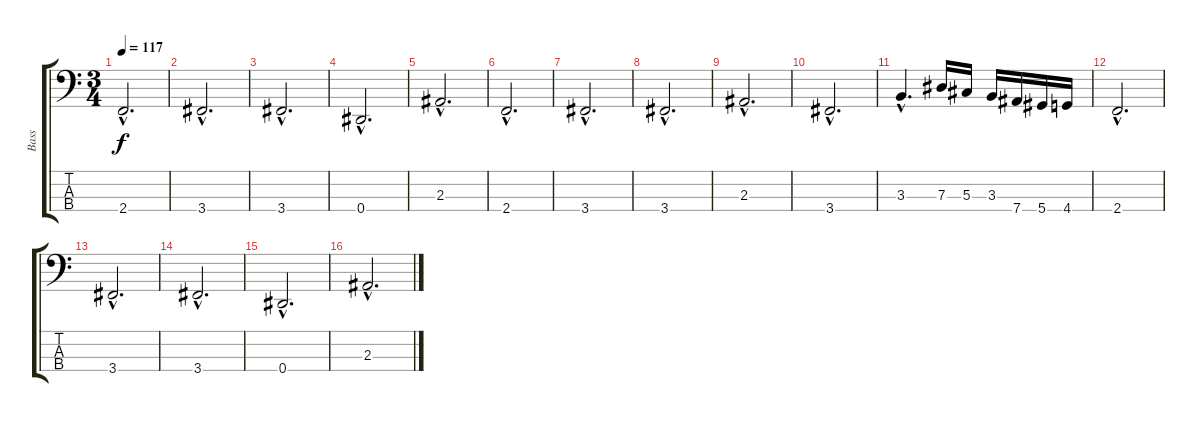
\track ("Bass" "Bass") {instrument electricbasspick}
\staff {score tabs}
\tuning (Gb2 Db2 Ab1 Eb1) {hide}
\ts (3 4)
\tempo 117
\clef f4
\ks c
2.4{hac}.2{d dy f} |
3.4{hac}.2{d} |
3.4{hac}.2{d} |
0.4{hac}.2{d} |
2.3{hac}.2{d} |
2.4{hac}.2{d} |
3.4{hac}.2{d} |
3.4{hac}.2{d} |
2.3{hac}.2{d} |
3.4{hac}.2{d} |
3.3{hac}.4{d} 7.3.16 5.3.16 3.3.16 7.4.16 5.4.16 4.4.16 |
2.4{hac}.2{d} |
3.4{hac}.2{d} |
3.4{hac}.2{d} |
0.4{hac}.2{d} |
2.3{hac}.2{d}
